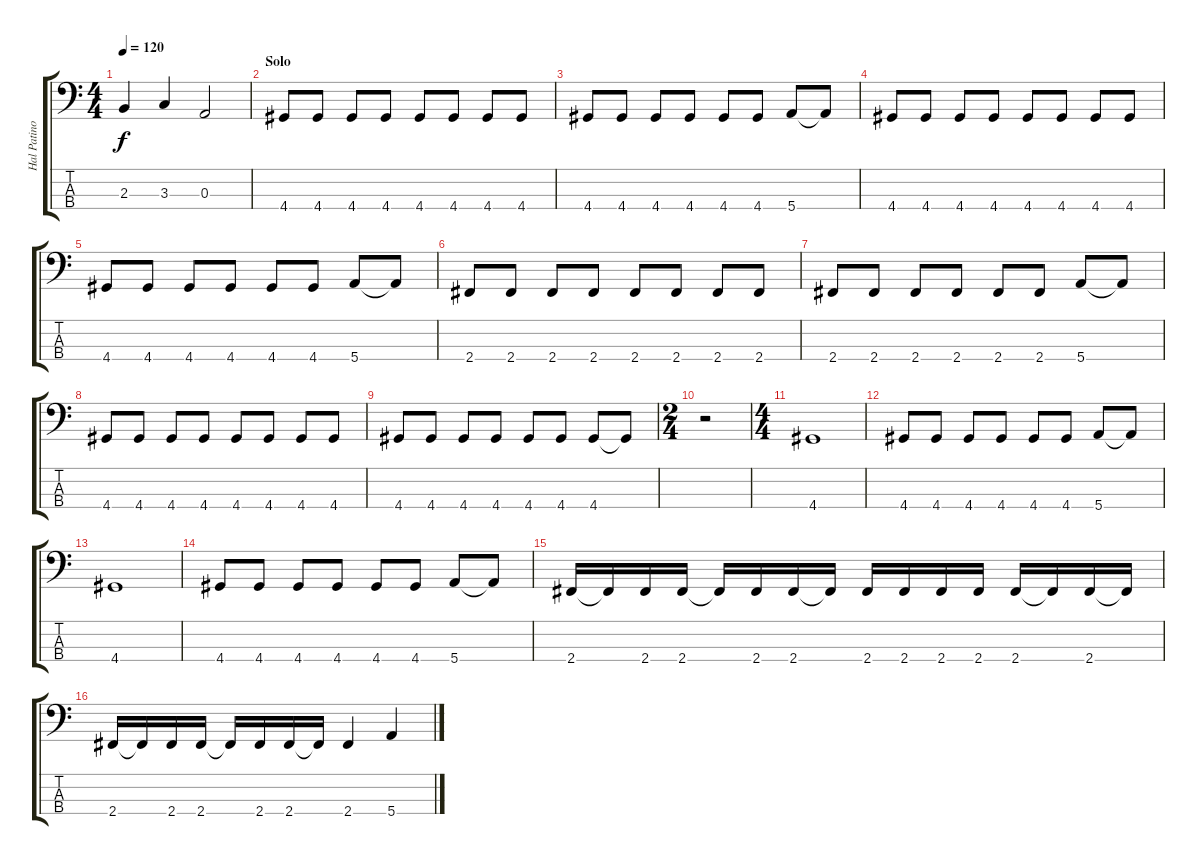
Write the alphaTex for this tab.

\track ("Hal Patino" "Hal Patino") {instrument electricbassfinger}
\staff {score tabs}
\tuning (G2 D2 A1 E1) {hide}
\ts (4 4)
\tempo 120
\clef f4
\ks c
2.3.4{dy f} 3.3.4 0.3.2 |
\section ("" "Solo")
4.4.8 4.4.8 4.4.8 4.4.8 4.4.8 4.4.8 4.4.8 4.4.8 |
4.4.8 4.4.8 4.4.8 4.4.8 4.4.8 4.4.8 5.4.8 5.4{t}.8 |
4.4.8 4.4.8 4.4.8 4.4.8 4.4.8 4.4.8 4.4.8 4.4.8 |
4.4.8 4.4.8 4.4.8 4.4.8 4.4.8 4.4.8 5.4.8 5.4{t}.8 |
2.4.8 2.4.8 2.4.8 2.4.8 2.4.8 2.4.8 2.4.8 2.4.8 |
2.4.8 2.4.8 2.4.8 2.4.8 2.4.8 2.4.8 5.4.8 5.4{t}.8 |
4.4.8 4.4.8 4.4.8 4.4.8 4.4.8 4.4.8 4.4.8 4.4.8 |
4.4.8 4.4.8 4.4.8 4.4.8 4.4.8 4.4.8 4.4.8 4.4{t}.8 |
\ts (2 4)
r.2 |
\ts (4 4)
4.4.1 |
4.4.8 4.4.8 4.4.8 4.4.8 4.4.8 4.4.8 5.4.8 5.4{t}.8 |
4.4.1 |
4.4.8 4.4.8 4.4.8 4.4.8 4.4.8 4.4.8 5.4.8 5.4{t}.8 |
2.4.16 2.4{t}.16 2.4.16 2.4.16 2.4{t}.16 2.4.16 2.4.16 2.4{t}.16 2.4.16 2.4.16 2.4.16 2.4.16 2.4.16 2.4{t}.16 2.4.16 2.4{t}.16 |
2.4.16 2.4{t}.16 2.4.16 2.4.16 2.4{t}.16 2.4.16 2.4.16 2.4{t}.16 2.4.4 5.4.4
